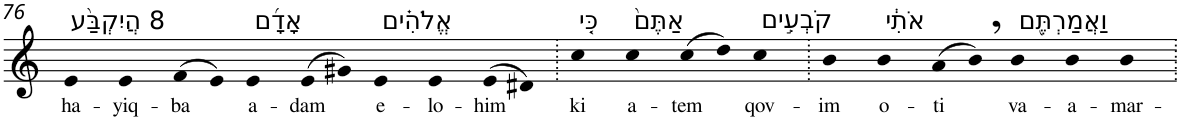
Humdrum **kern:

**kern	**text
*part1	*part1
*staff1	*staff1
*I"Piano	*
*I'Pno	*
!!LO:PB:g=z
*clefG2	*
*k[]	*
=76	=76
!LO:TX:a:t=8 הֲיִקְבַּ֨ע	!
!	!LO:LY:b
4e	ha-
!	!LO:LY:b
4e	-yiq-
!	!LO:LY:b
(>8f	-ba
8e)	.
!LO:TX:a:t=אָדָ֜ם	!
!	!LO:LY:b
4e	a-
!	!LO:LY:b
(>8e	-dam
8g#X)	.
!LO:TX:a:t=אֱלֹהִ֗ים	!
!	!LO:LY:b
4e	e-
!	!LO:LY:b
4e	-lo-
!	!LO:LY:b
(>8e	-him
8d#X)	.
=77.	=77.
!LO:TX:a:t=כִּ֤י	!
!	!LO:LY:b
4cc	ki
!LO:TX:a:t=אַתֶּם֙	!
!	!LO:LY:b
4cc	a-
!	!LO:LY:b
(>8cc	-tem
8dd)	.
!LO:TX:a:t=קֹבְעִ֣ים	!
!	!LO:LY:b
4cc	qov-
=78.	=78.
!	!LO:LY:b
4b	-im
!LO:TX:a:t=אֹתִ֔י	!
!	!LO:LY:b
4b	o-
!	!LO:LY:b
(>8a	-ti
8b,)	.
!LO:TX:a:t=וַאֲמַרְתֶּ֖ם	!
!	!LO:LY:b
4b	va-
!	!LO:LY:b
4b	-a-
!	!LO:LY:b
4b	-mar-
=.	=.
*-	*-
